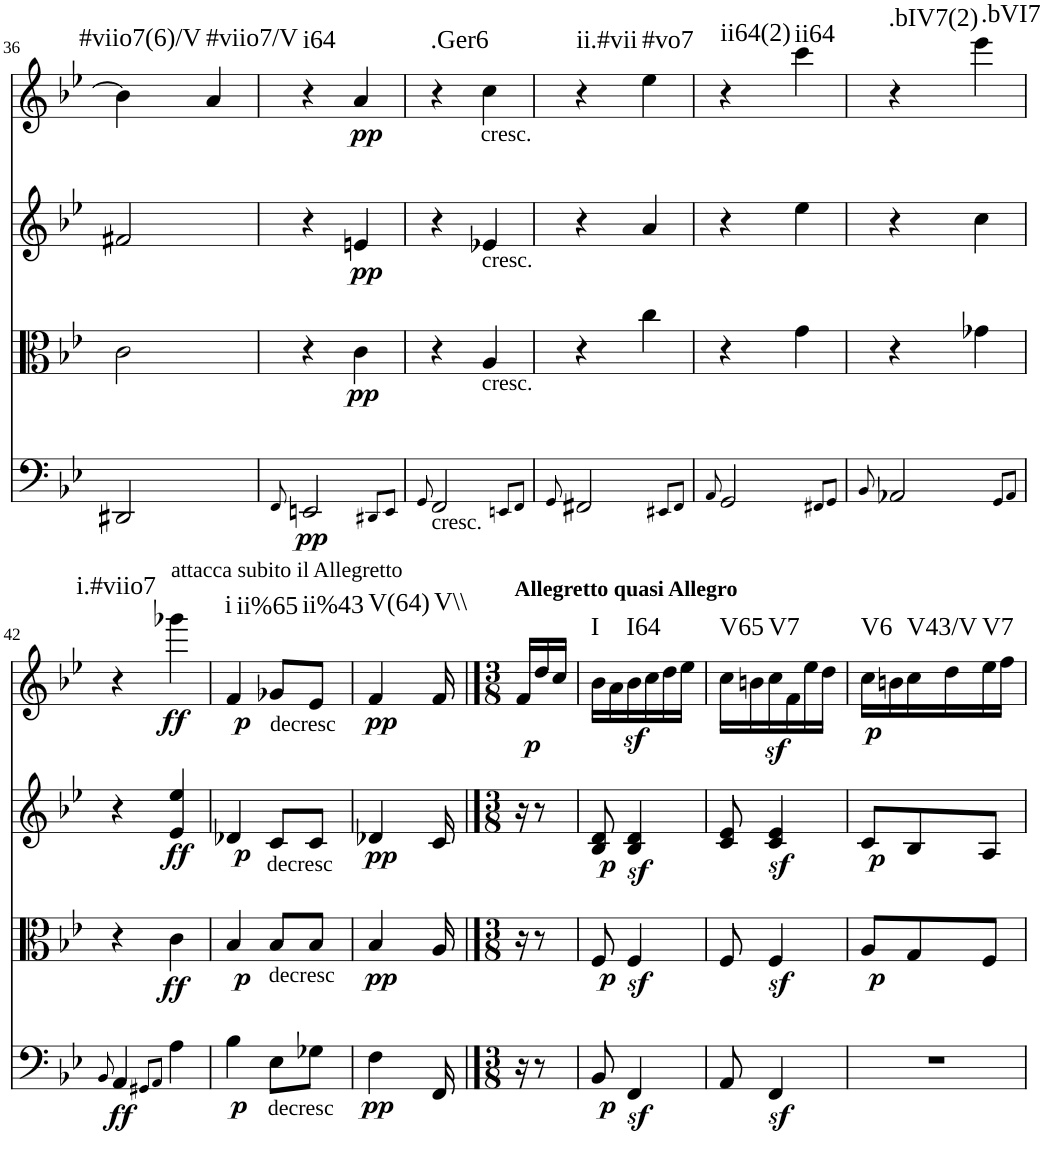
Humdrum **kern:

**kern	**dynam	**kern	**dynam	**kern	**dynam	**kern	**dynam	**harte
*part4	*part4	*part3	*part3	*part2	*part2	*part1	*part1	*part1
*staff4	*staff4	*staff3	*staff3	*staff2	*staff2	*staff1	*staff1	*
*I"Violoncello	*	*I"Viola	*	*I"Violin II	*	*I"Violin I	*	*
*I'Vc	*	*I'Vla	*	*I'Vln	*	*I'Vln	*	*
!!LO:PB:g=z
*clefF4	*	*clefC3	*	*clefG2	*	*clefG2	*	*
*k[b-e-]	*	*k[b-e-]	*	*k[b-e-]	*	*k[b-e-]	*	*
*M2/4	*	*M2/4	*	*M2/4	*	*M2/4	*	*
=36	=36	=36	=36	=36	=36	=36	=36	=36
!	!	!	!	!	!	!	!	!LO:H:kt=#viio7(6)/V
2DD#X/	.	2c\	.	2f#X/	.	4b-\]	.	N
!	!	!	!	!	!	!	!	!LO:H:kt=#viio7/V
.	.	.	.	.	.	4a/	.	N
=37	=37	=37	=37	=37	=37	=37	=37	=37
8qFF/	.	.	.	.	.	.	.	.
!	!LO:DY:b	!	!	!	!	!	!	!LO:H:kt=i64
2EEn/	pp	4r	.	4r	.	4r	.	N
!	!	!	!LO:DY:b	!	!LO:DY:b	!	!LO:DY:b	!
.	.	4c\	pp	4en/	pp	4a/	pp	.
8qDD#X/L	.	.	.	.	.	.	.	.
8qEE/J	.	.	.	.	.	.	.	.
=38	=38	=38	=38	=38	=38	=38	=38	=38
8qGG/	.	.	.	.	.	.	.	.
!LO:TX:b:t=cresc.	!	!	!	!	!	!	!	!LO:H:kt=.Ger6
2FF/	.	4r	.	4r	.	4r	.	N
!	!	!	!	!	!	!LO:TX:b:t=cresc.	!	!
!	!	!	!	!LO:TX:b:t=cresc.	!	!	!	!
!	!	!LO:TX:b:t=cresc.	!	!	!	!	!	!
.	.	4A/	.	4e-X/	.	4cc\	.	.
8qEEn/L	.	.	.	.	.	.	.	.
8qFF/J	.	.	.	.	.	.	.	.
=39	=39	=39	=39	=39	=39	=39	=39	=39
8qGG/	.	.	.	.	.	.	.	.
!	!	!	!	!	!	!	!	!LO:H:kt=ii.#vii
2FF#X/	.	4r	.	4r	.	4r	.	N
!	!	!	!	!	!	!	!	!LO:H:kt=#vo7
.	.	4cc\	.	4a/	.	4ee-\	.	N
8qEE#X/L	.	.	.	.	.	.	.	.
8qFF#/J	.	.	.	.	.	.	.	.
=40	=40	=40	=40	=40	=40	=40	=40	=40
8qAA/	.	.	.	.	.	.	.	.
!	!	!	!	!	!	!	!	!LO:H:kt=ii64(2)
2GG/	.	4r	.	4r	.	4r	.	N
!	!	!	!	!	!	!	!	!LO:H:kt=ii64
.	.	4g\	.	4ee-\	.	4ccc\	.	N
8qFF#X/L	.	.	.	.	.	.	.	.
8qGG/J	.	.	.	.	.	.	.	.
=41	=41	=41	=41	=41	=41	=41	=41	=41
8qBB-/	.	.	.	.	.	.	.	.
!	!	!	!	!	!	!	!	!LO:H:kt=.bIV7(2)
2AA-X/	.	4r	.	4r	.	4r	.	N
!	!	!	!	!	!	!	!	!LO:H:kt=.bVI7
.	.	4g-X\	.	4cc\	.	4eee-\	.	N
8qGG/L	.	.	.	.	.	.	.	.
8qAA-/J	.	.	.	.	.	.	.	.
!!LO:LB:g=z
=42	=42	=42	=42	=42	=42	=42	=42	=42
8qBB-/	.	.	.	.	.	.	.	.
!	!LO:DY:b	!	!	!	!	!	!	!LO:H:kt=i.#viio7
4AA/	ff	4r	.	4r	.	4r	.	N
8qGG#X/L	.	.	.	.	.	.	.	.
8qAA/J	.	.	.	.	.	.	.	.
!	!	!	!	!	!	!LO:TX:a:t=attacca subito il Allegretto	!	!
!	!	!	!LO:DY:b	!	!LO:DY:b	!	!LO:DY:b	!
4A\	.	4c\	ff	4e-/ 4ee-/	ff	4ggg-X\	ff	.
=43	=43	=43	=43	=43	=43	=43	=43	=43
!	!LO:DY:b	!	!LO:DY:b	!	!LO:DY:b	!	!LO:DY:b	!LO:H:kt=i
4B-\	p	4B-/	p	4d-X/	p	4f/	p	N
!	!	!	!	!	!	!LO:TX:b:t=decresc	!	!
!	!	!LO:TX:a:t=decresc	!	!	!	!	!	!
!	!	!LO:TX:b:t=decresc	!	!	!	!	!	!
!LO:TX:b:t=decresc	!	!	!	!	!	!	!	!LO:H:kt=ii%65
8E-\L	.	8B-/L	.	8c/L	.	8g-X/L	.	N
!	!	!	!	!	!	!	!	!LO:H:kt=ii%43
8G-X\J	.	8B-/J	.	8c/J	.	8e-/J	.	N
=44	=44	=44	=44	=44	=44	=44	=44	=44
!	!LO:DY:b	!	!LO:DY:b	!	!LO:DY:b	!	!LO:DY:b	!LO:H:kt=V(64)
4F\	pp	4B-/	pp	4d-X/	pp	4f/	pp	N
!	!	!	!	!	!	!	!	!LO:H:kt=V\\
16FF/	.	16A/	.	16c/	.	16f/	.	N
==45	==45	==45	==45	==45	==45	==45	==45	==45
*M3/8	*	*M3/8	*	*M3/8	*	*M3/8	*	*
!	!	!	!	!	!	!LO:TX:a:B:t=Allegretto quasi Allegro	!	!
!	!	!	!	!	!	!	!LO:DY:b	!
16r	.	16r	.	16r	.	16f/LL	p	.
8r	.	8r	.	8r	.	16dd/	.	.
.	.	.	.	.	.	16cc/JJ	.	.
=46	=46	=46	=46	=46	=46	=46	=46	=46
!	!LO:DY:b	!	!LO:DY:b	!	!LO:DY:b	!	!	!LO:H:kt=I
8BB-/	p	8F/	p	8B-/ 8d/	p	16b-\LL	.	N
.	.	.	.	.	.	16a\	.	.
!	!	!	!	!	!	!	!LO:DY:b	!LO:H:kt=I64
4FFz</	.	4Fz</	.	4B-/z< 4d/z<	.	16b-\	sf	N
.	.	.	.	.	.	16cc\	.	.
.	.	.	.	.	.	16dd\	.	.
.	.	.	.	.	.	16ee-\JJ	.	.
=47	=47	=47	=47	=47	=47	=47	=47	=47
!	!	!	!	!	!	!	!	!LO:H:kt=V65
8AA/	.	8F/	.	8c/ 8e-/	.	16cc\LL	.	N
.	.	.	.	.	.	16bn\	.	.
!	!	!	!	!	!	!	!LO:DY:b	!LO:H:kt=V7
4FFz</	.	4Fz</	.	4c/z< 4e-/z<	.	16cc\	sf	N
.	.	.	.	.	.	16f\	.	.
.	.	.	.	.	.	16ee-\	.	.
.	.	.	.	.	.	16dd\JJ	.	.
=48	=48	=48	=48	=48	=48	=48	=48	=48
!	!	!	!LO:DY:b	!	!LO:DY:b	!	!LO:DY:b	!LO:H:kt=V6
4.r	.	8A/L	p	8c/L	p	16cc\LL	p	N
.	.	.	.	.	.	16bn\	.	.
!	!	!	!	!	!	!	!	!LO:H:kt=V43/V
.	.	8G/	.	8B-/	.	16cc\	.	N
.	.	.	.	.	.	16dd\	.	.
!	!	!	!	!	!	!	!	!LO:H:kt=V7
.	.	8F/J	.	8A/J	.	16ee-\	.	N
.	.	.	.	.	.	16ff\JJ	.	.
=	=	=	=	=	=	=	=	=
*-	*-	*-	*-	*-	*-	*-	*-	*-
